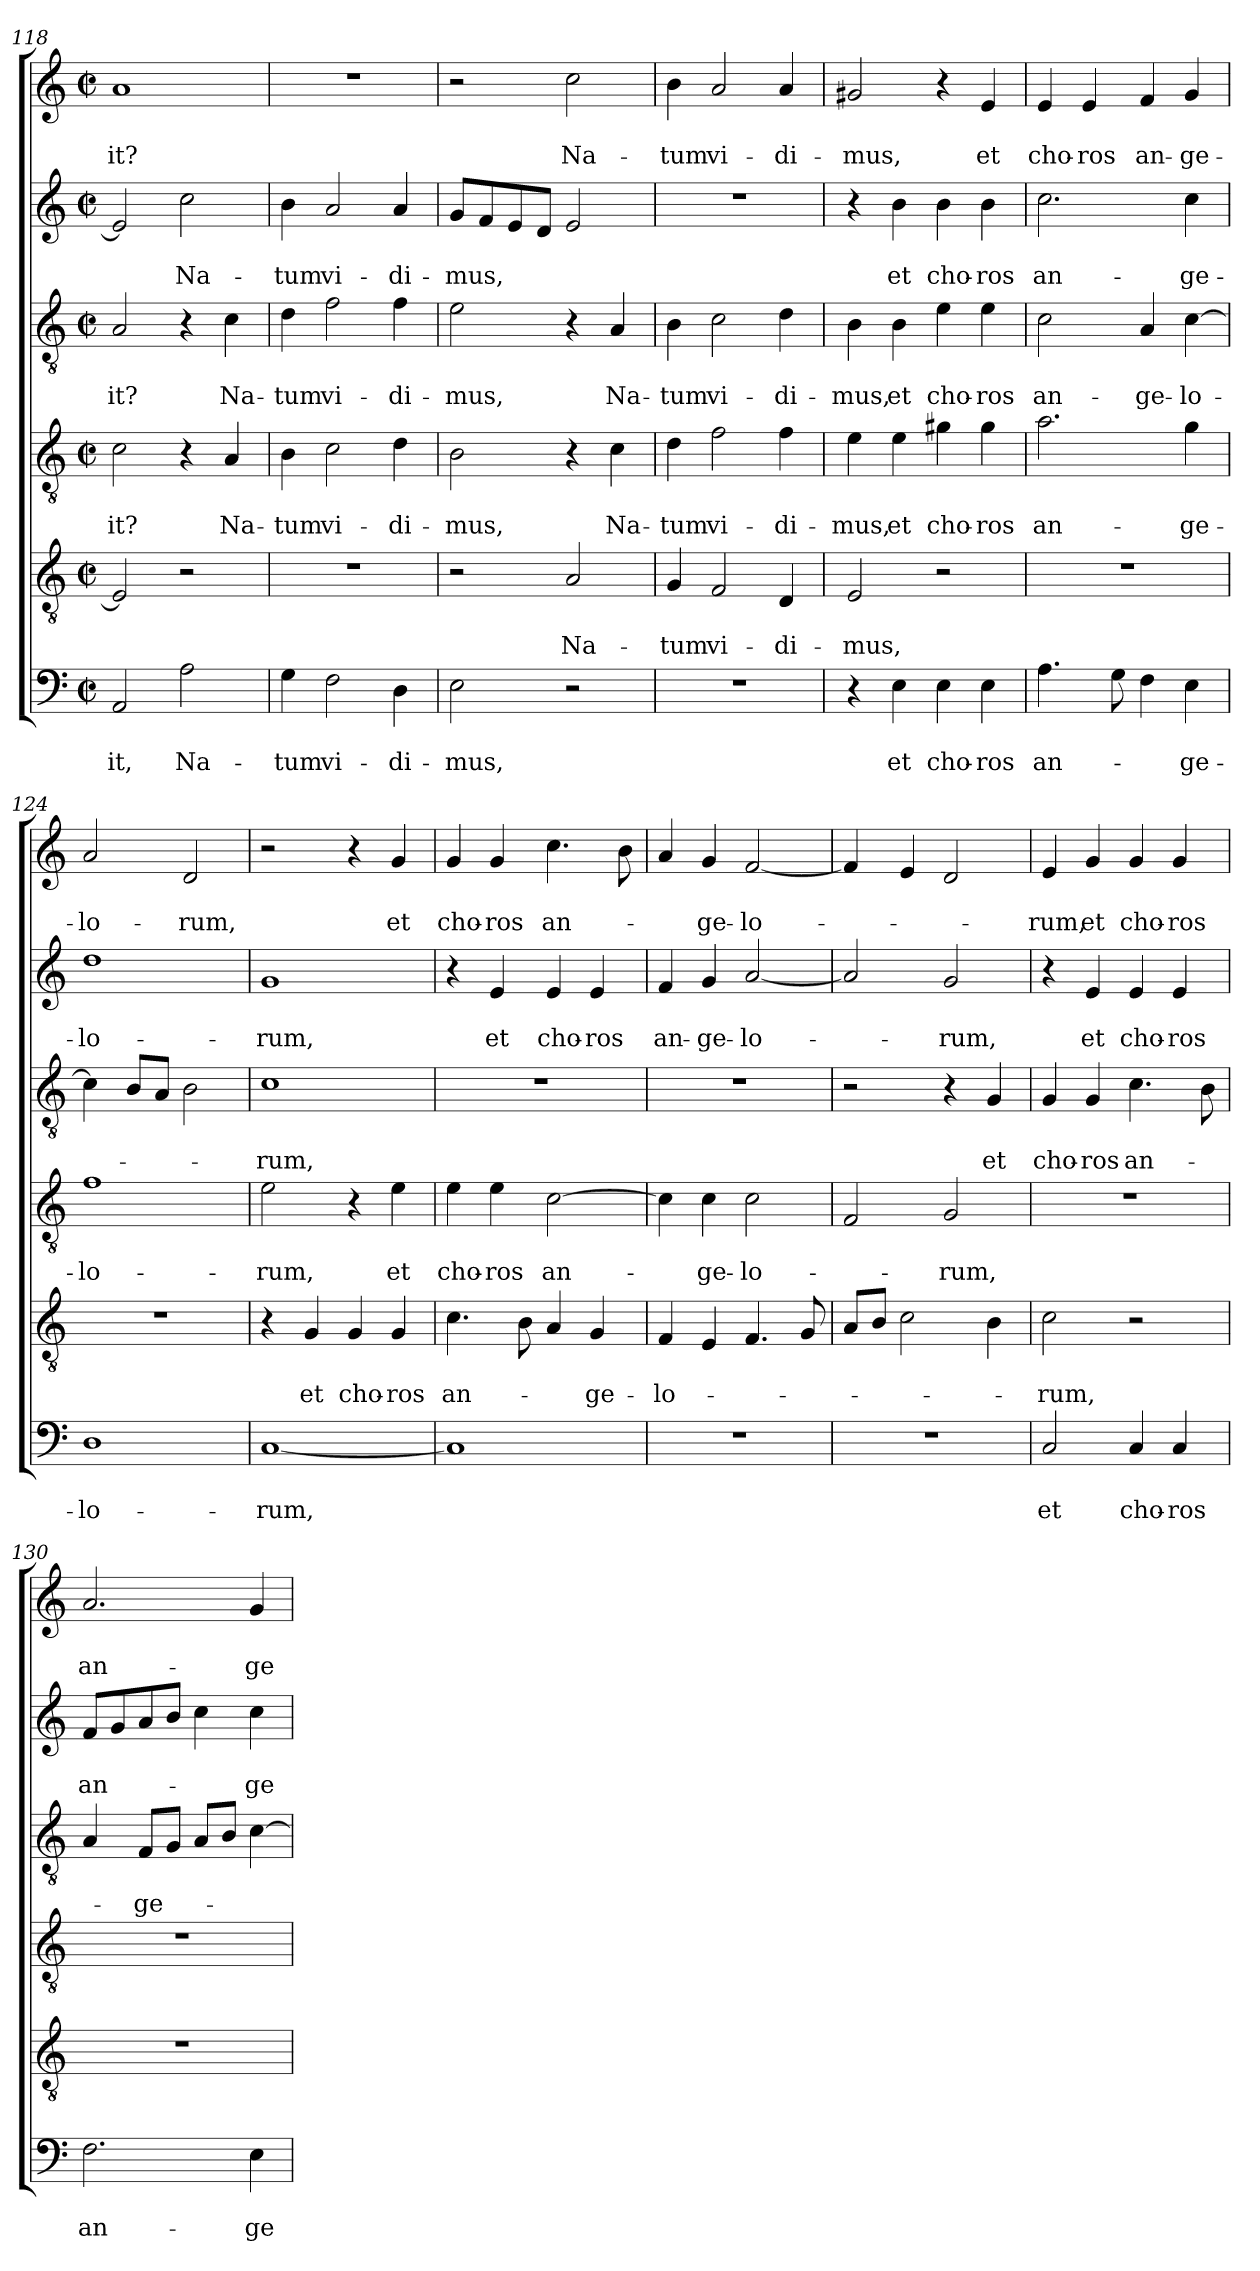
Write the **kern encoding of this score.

**kern	**text	**text	**kern	**text	**text	**kern	**text	**text	**kern	**text	**text	**kern	**text	**text	**kern	**text	**text
*part6	*part6	*part6	*part5	*part5	*part5	*part4	*part4	*part4	*part3	*part3	*part3	*part2	*part2	*part2	*part1	*part1	*part1
*staff6	*staff6	*staff6	*staff5	*staff5	*staff5	*staff4	*staff4	*staff4	*staff3	*staff3	*staff3	*staff2	*staff2	*staff2	*staff1	*staff1	*staff1
*clefF4	*	*	*clefGv2	*	*	*clefGv2	*	*	*clefGv2	*	*	*clefG2	*	*	*clefG2	*	*
*k[]	*	*	*k[]	*	*	*k[]	*	*	*k[]	*	*	*k[]	*	*	*k[]	*	*
*C:	*	*	*C:	*	*	*C:	*	*	*C:	*	*	*C:	*	*	*C:	*	*
*M2/2	*	*	*M2/2	*	*	*M2/2	*	*	*M2/2	*	*	*M2/2	*	*	*M2/2	*	*
*met(c|)	*	*	*met(c|)	*	*	*met(c|)	*	*	*met(c|)	*	*	*met(c|)	*	*	*met(c|)	*	*
=118	=118	=118	=118	=118	=118	=118	=118	=118	=118	=118	=118	=118	=118	=118	=118	=118	=118
!	!	!LO:LY:b	!	!	!	!	!	!LO:LY:b	!	!	!LO:LY:b	!	!	!	!	!	!LO:LY:b
2AA/	.	-it,	2E/]	.	.	2c\	.	-it?	2A/	.	-it?	2e/]	.	.	1a	.	-it?
!	!	!LO:LY:b	!	!	!	!	!	!	!	!	!	!	!	!LO:LY:b	!	!	!
2A\	.	Na-	2r	.	.	4r	.	.	4r	.	.	2cc\	.	Na-	.	.	.
!	!	!	!	!	!	!	!	!LO:LY:b	!	!	!LO:LY:b	!	!	!	!	!	!
.	.	.	.	.	.	4A/	.	Na-	4c\	.	Na-	.	.	.	.	.	.
=119	=119	=119	=119	=119	=119	=119	=119	=119	=119	=119	=119	=119	=119	=119	=119	=119	=119
!	!	!LO:LY:b	!	!	!	!	!	!LO:LY:b	!	!	!LO:LY:b	!	!	!LO:LY:b	!	!	!
4G\	.	-tum	1r	.	.	4B\	.	-tum	4d\	.	-tum	4b\	.	-tum	1r	.	.
!	!	!LO:LY:b	!	!	!	!	!	!LO:LY:b	!	!	!LO:LY:b	!	!	!LO:LY:b	!	!	!
2F\	.	vi-	.	.	.	2c\	.	vi-	2f\	.	vi-	2a/	.	vi-	.	.	.
!	!	!LO:LY:b	!	!	!	!	!	!LO:LY:b	!	!	!LO:LY:b	!	!	!LO:LY:b	!	!	!
4D\	.	-di-	.	.	.	4d\	.	-di-	4f\	.	-di-	4a/	.	-di-	.	.	.
=120	=120	=120	=120	=120	=120	=120	=120	=120	=120	=120	=120	=120	=120	=120	=120	=120	=120
!	!	!LO:LY:b	!	!	!	!	!	!LO:LY:b	!	!	!LO:LY:b	!	!	!LO:LY:b	!	!	!
2E\	.	-mus,	2r	.	.	2B\	.	-mus,	2e\	.	-mus,	8g/L	.	-mus,	2r	.	.
.	.	.	.	.	.	.	.	.	.	.	.	8f/	.	.	.	.	.
.	.	.	.	.	.	.	.	.	.	.	.	8e/	.	.	.	.	.
.	.	.	.	.	.	.	.	.	.	.	.	8d/J	.	.	.	.	.
!	!	!	!	!	!LO:LY:b	!	!	!	!	!	!	!	!	!	!	!	!LO:LY:b
2r	.	.	2A/	.	Na-	4r	.	.	4r	.	.	2e/	.	.	2cc\	.	Na-
!	!	!	!	!	!	!	!	!LO:LY:b	!	!	!LO:LY:b	!	!	!	!	!	!
.	.	.	.	.	.	4c\	.	Na-	4A/	.	Na-	.	.	.	.	.	.
=121	=121	=121	=121	=121	=121	=121	=121	=121	=121	=121	=121	=121	=121	=121	=121	=121	=121
!	!	!	!	!	!LO:LY:b	!	!	!LO:LY:b	!	!	!LO:LY:b	!	!	!	!	!	!LO:LY:b
1r	.	.	4G/	.	-tum	4d\	.	-tum	4B\	.	-tum	1r	.	.	4b\	.	-tum
!	!	!	!	!	!LO:LY:b	!	!	!LO:LY:b	!	!	!LO:LY:b	!	!	!	!	!	!LO:LY:b
.	.	.	2F/	.	vi-	2f\	.	vi-	2c\	.	vi-	.	.	.	2a/	.	vi-
!	!	!	!	!	!LO:LY:b	!	!	!LO:LY:b	!	!	!LO:LY:b	!	!	!	!	!	!LO:LY:b
.	.	.	4D/	.	-di-	4f\	.	-di-	4d\	.	-di-	.	.	.	4a/	.	-di-
!!LO:LB:g=z
=122	=122	=122	=122	=122	=122	=122	=122	=122	=122	=122	=122	=122	=122	=122	=122	=122	=122
!	!	!	!	!	!LO:LY:b	!	!	!LO:LY:b	!	!	!LO:LY:b	!	!	!	!	!	!LO:LY:b
4r	.	.	2E/	.	-mus,	4e\	.	-mus,	4B\	.	-mus,	4r	.	.	2g#X/	.	-mus,
!	!	!LO:LY:b	!	!	!	!	!	!LO:LY:b	!	!	!LO:LY:b	!	!	!LO:LY:b	!	!	!
4E\	.	et	.	.	.	4e\	.	et	4B\	.	et	4b\	.	et	.	.	.
!	!	!LO:LY:b	!	!	!	!	!	!LO:LY:b	!	!	!LO:LY:b	!	!	!LO:LY:b	!	!	!
4E\	.	cho-	2r	.	.	4g#X\	.	cho-	4e\	.	cho-	4b\	.	cho-	4r	.	.
!	!	!LO:LY:b	!	!	!	!	!	!LO:LY:b	!	!	!LO:LY:b	!	!	!LO:LY:b	!	!	!LO:LY:b
4E\	.	-ros	.	.	.	4g#\	.	-ros	4e\	.	-ros	4b\	.	-ros	4e/	.	et
=123	=123	=123	=123	=123	=123	=123	=123	=123	=123	=123	=123	=123	=123	=123	=123	=123	=123
!	!	!LO:LY:b	!	!	!	!	!	!LO:LY:b	!	!	!LO:LY:b	!	!	!LO:LY:b	!	!	!LO:LY:b
4.A\	.	an-	1r	.	.	2.a\	.	an-	2c\	.	an-	2.cc\	.	an-	4e/	.	cho-
!	!	!	!	!	!	!	!	!	!	!	!	!	!	!	!	!	!LO:LY:b
.	.	.	.	.	.	.	.	.	.	.	.	.	.	.	4e/	.	-ros
8G\	.	.	.	.	.	.	.	.	.	.	.	.	.	.	.	.	.
!	!	!	!	!	!	!	!	!	!	!	!LO:LY:b	!	!	!	!	!	!LO:LY:b
4F\	.	.	.	.	.	.	.	.	4A/	.	-ge-	.	.	.	4f/	.	an-
!	!	!LO:LY:b	!	!	!	!	!	!LO:LY:b	!	!	!LO:LY:b	!	!	!LO:LY:b	!	!	!LO:LY:b
4E\	.	-ge-	.	.	.	4g\	.	-ge-	[4c\	.	-lo-	4cc\	.	-ge-	4g/	.	-ge-
=124	=124	=124	=124	=124	=124	=124	=124	=124	=124	=124	=124	=124	=124	=124	=124	=124	=124
!	!	!LO:LY:b	!	!	!	!	!	!LO:LY:b	!	!	!	!	!	!LO:LY:b	!	!	!LO:LY:b
1D	.	-lo-	1r	.	.	1f	.	-lo-	4c\]	.	.	1dd	.	-lo-	2a/	.	-lo-
.	.	.	.	.	.	.	.	.	8B/L	.	.	.	.	.	.	.	.
.	.	.	.	.	.	.	.	.	8A/J	.	.	.	.	.	.	.	.
!	!	!	!	!	!	!	!	!	!	!	!	!	!	!	!	!	!LO:LY:b
.	.	.	.	.	.	.	.	.	2B\	.	.	.	.	.	2d/	.	-rum,
=125	=125	=125	=125	=125	=125	=125	=125	=125	=125	=125	=125	=125	=125	=125	=125	=125	=125
!	!	!LO:LY:b	!	!	!	!	!	!LO:LY:b	!	!	!LO:LY:b	!	!	!LO:LY:b	!	!	!
[1C	.	-rum,	4r	.	.	2e\	.	-rum,	1c	.	-rum,	1g	.	-rum,	2r	.	.
!	!	!	!	!	!LO:LY:b	!	!	!	!	!	!	!	!	!	!	!	!
.	.	.	4G/	.	et	.	.	.	.	.	.	.	.	.	.	.	.
!	!	!	!	!	!LO:LY:b	!	!	!	!	!	!	!	!	!	!	!	!
.	.	.	4G/	.	cho-	4r	.	.	.	.	.	.	.	.	4r	.	.
!	!	!	!	!	!LO:LY:b	!	!	!LO:LY:b	!	!	!	!	!	!	!	!	!LO:LY:b
.	.	.	4G/	.	-ros	4e\	.	et	.	.	.	.	.	.	4g/	.	et
=126	=126	=126	=126	=126	=126	=126	=126	=126	=126	=126	=126	=126	=126	=126	=126	=126	=126
!	!	!	!	!	!LO:LY:b	!	!	!LO:LY:b	!	!	!	!	!	!	!	!	!LO:LY:b
1C]	.	.	4.c\	.	an-	4e\	.	cho-	1r	.	.	4r	.	.	4g/	.	cho-
!	!	!	!	!	!	!	!	!LO:LY:b	!	!	!	!	!	!LO:LY:b	!	!	!LO:LY:b
.	.	.	.	.	.	4e\	.	-ros	.	.	.	4e/	.	et	4g/	.	-ros
.	.	.	8B\	.	.	.	.	.	.	.	.	.	.	.	.	.	.
!	!	!	!	!	!	!	!	!LO:LY:b	!	!	!	!	!	!LO:LY:b	!	!	!LO:LY:b
.	.	.	4A/	.	.	[2c\	.	an-	.	.	.	4e/	.	cho-	4.cc\	.	an-
!	!	!	!	!	!LO:LY:b	!	!	!	!	!	!	!	!	!LO:LY:b	!	!	!
.	.	.	4G/	.	-ge-	.	.	.	.	.	.	4e/	.	-ros	.	.	.
.	.	.	.	.	.	.	.	.	.	.	.	.	.	.	8b\	.	.
=127	=127	=127	=127	=127	=127	=127	=127	=127	=127	=127	=127	=127	=127	=127	=127	=127	=127
!	!	!	!	!	!LO:LY:b	!	!	!	!	!	!	!	!	!LO:LY:b	!	!	!
1r	.	.	4F/	.	-lo-	4c\]	.	.	1r	.	.	4f/	.	an-	4a/	.	.
!	!	!	!	!	!	!	!	!LO:LY:b	!	!	!	!	!	!LO:LY:b	!	!	!LO:LY:b
.	.	.	4E/	.	.	4c\	.	-ge-	.	.	.	4g/	.	-ge-	4g/	.	-ge-
!	!	!	!	!	!	!	!	!LO:LY:b	!	!	!	!	!	!LO:LY:b	!	!	!LO:LY:b
.	.	.	4.F/	.	.	2c\	.	-lo-	.	.	.	[2a/	.	-lo-	[2f/	.	-lo-
.	.	.	8G/	.	.	.	.	.	.	.	.	.	.	.	.	.	.
!!LO:PB:g=z
=128	=128	=128	=128	=128	=128	=128	=128	=128	=128	=128	=128	=128	=128	=128	=128	=128	=128
1r	.	.	8A/L	.	.	2F/	.	.	2r	.	.	2a/]	.	.	4f/]	.	.
.	.	.	8B/J	.	.	.	.	.	.	.	.	.	.	.	.	.	.
.	.	.	2c\	.	.	.	.	.	.	.	.	.	.	.	4e/	.	.
!	!	!	!	!	!	!	!	!LO:LY:b	!	!	!	!	!	!LO:LY:b	!	!	!
.	.	.	.	.	.	2G/	.	-rum,	4r	.	.	2g/	.	-rum,	2d/	.	.
!	!	!	!	!	!	!	!	!	!	!	!LO:LY:b	!	!	!	!	!	!
.	.	.	4B\	.	.	.	.	.	4G/	.	et	.	.	.	.	.	.
=129	=129	=129	=129	=129	=129	=129	=129	=129	=129	=129	=129	=129	=129	=129	=129	=129	=129
!	!	!LO:LY:b	!	!	!LO:LY:b	!	!	!	!	!	!LO:LY:b	!	!	!	!	!	!LO:LY:b
2C/	.	et	2c\	.	-rum,	1r	.	.	4G/	.	cho-	4r	.	.	4e/	.	-rum,
!	!	!	!	!	!	!	!	!	!	!	!LO:LY:b	!	!	!LO:LY:b	!	!	!LO:LY:b
.	.	.	.	.	.	.	.	.	4G/	.	-ros	4e/	.	et	4g/	.	et
!	!	!LO:LY:b	!	!	!	!	!	!	!	!	!LO:LY:b	!	!	!LO:LY:b	!	!	!LO:LY:b
4C/	.	cho-	2r	.	.	.	.	.	4.c\	.	an-	4e/	.	cho-	4g/	.	cho-
!	!	!LO:LY:b	!	!	!	!	!	!	!	!	!	!	!	!LO:LY:b	!	!	!LO:LY:b
4C/	.	-ros	.	.	.	.	.	.	.	.	.	4e/	.	-ros	4g/	.	-ros
.	.	.	.	.	.	.	.	.	8B\	.	.	.	.	.	.	.	.
=130	=130	=130	=130	=130	=130	=130	=130	=130	=130	=130	=130	=130	=130	=130	=130	=130	=130
!	!	!LO:LY:b	!	!	!	!	!	!	!	!	!	!	!	!LO:LY:b	!	!	!LO:LY:b
2.F\	.	an-	1r	.	.	1r	.	.	4A/	.	.	8f/L	.	an-	2.a/	.	an-
.	.	.	.	.	.	.	.	.	.	.	.	8g/	.	.	.	.	.
!	!	!	!	!	!	!	!	!	!	!	!LO:LY:b	!	!	!	!	!	!
.	.	.	.	.	.	.	.	.	8F/L	.	-ge-	8a/	.	.	.	.	.
.	.	.	.	.	.	.	.	.	8G/J	.	.	8b/J	.	.	.	.	.
.	.	.	.	.	.	.	.	.	8A/L	.	.	4cc\	.	.	.	.	.
.	.	.	.	.	.	.	.	.	8B/J	.	.	.	.	.	.	.	.
!	!	!LO:LY:b	!	!	!	!	!	!	!	!	!	!	!	!LO:LY:b	!	!	!LO:LY:b
4E\	.	-ge-	.	.	.	.	.	.	[4c\	.	.	4cc\	.	-ge-	4g/	.	-ge-
=	=	=	=	=	=	=	=	=	=	=	=	=	=	=	=	=	=
*-	*-	*-	*-	*-	*-	*-	*-	*-	*-	*-	*-	*-	*-	*-	*-	*-	*-
